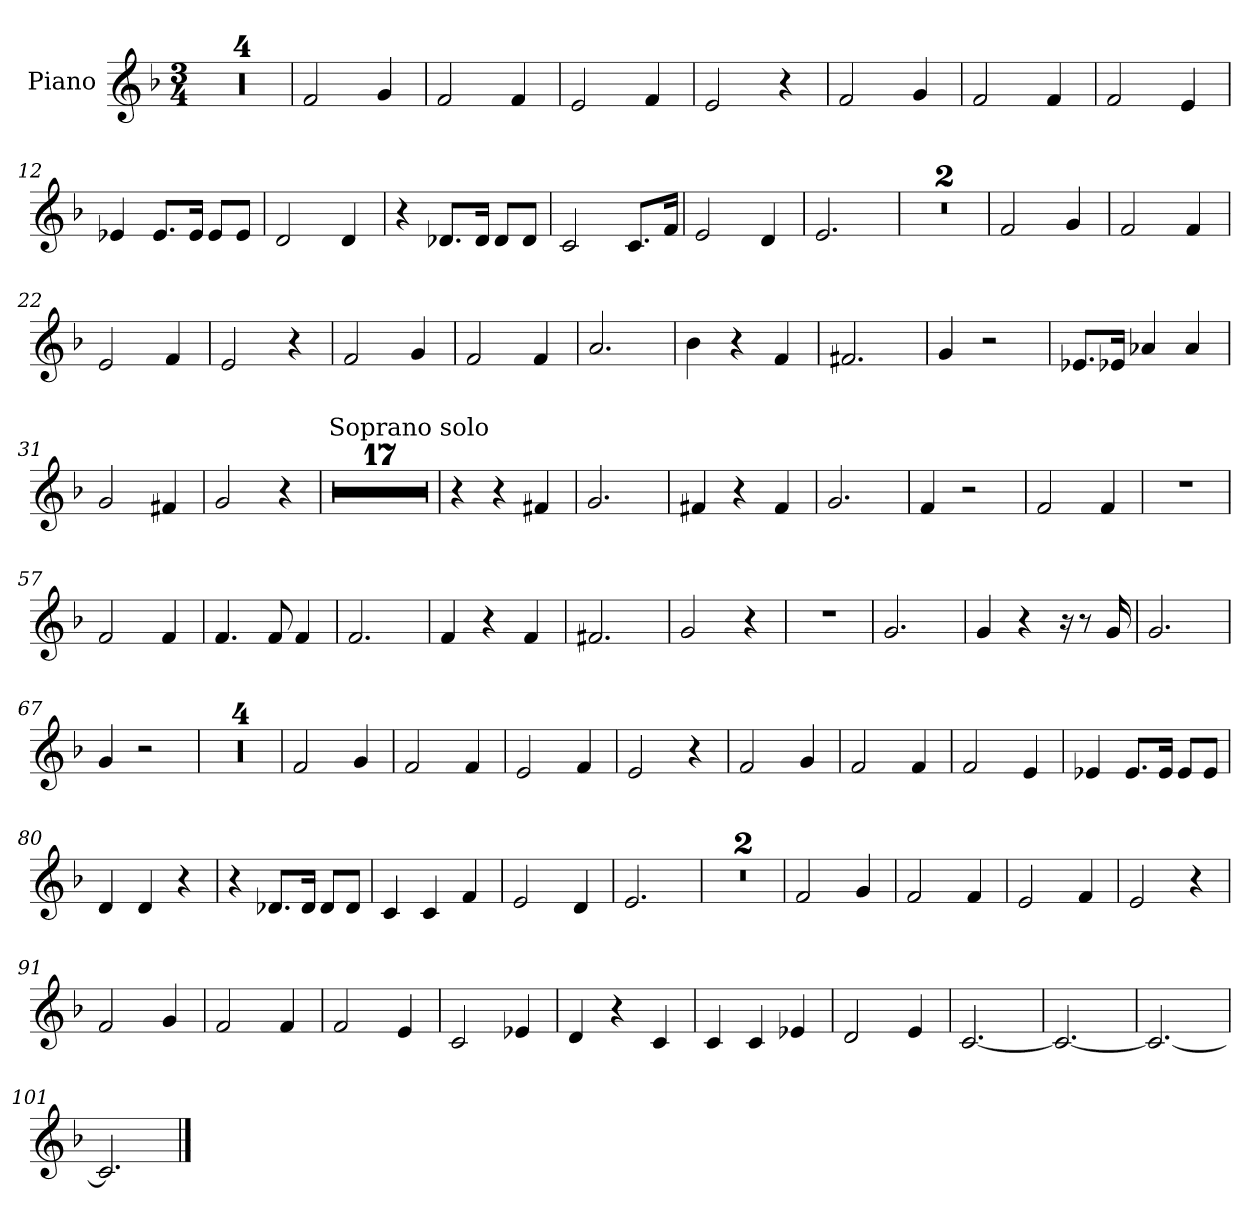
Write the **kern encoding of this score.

**kern
*part1
*staff1
*I"Piano
*I'Pno.
*clefG2
*k[b-]
*M3/4
=1
2.r
=2
2.r
=3
2.r
=4
2.r
=5
2f/
4g/
=6
2f/
4f/
=7
2e/
4f/
=8
2e/
4r
=9
2f/
4g/
=10
2f/
4f/
=11
2f/
4e/
=12
4e-X/
8.e-/L
16e-/Jk
8e-/L
8e-/J
=13
2d/
4d/
!!LO:LB:g=z
=14
4r
8.d-X/L
16d-/Jk
8d-/L
8d-/J
=15
2c/
8.c/L
16f/Jk
=16
2e/
4d/
=17
2.e/
=18
2.r
=19
2.r
=20
2f/
4g/
=21
2f/
4f/
=22
2e/
4f/
=23
2e/
4r
=24
2f/
4g/
=25
2f/
4f/
=26
2.a/
!!LO:LB:g=z
=27
4b-\
4r
4f/
=28
2.f#X/
=29
4g/
2r
=30
8.e-X/L
16e-X/Jk
4a-X/
4a-/
=31
2g/
4f#X/
=32
2g/
4r
=33
!LO:TX:a:t=Soprano solo
2.r
=34
2.r
=35
2.r
=36
2.r
=37
2.r
=38
2.r
=39
2.r
=40
2.r
=41
2.r
!!LO:LB:g=z
=42
2.r
=43
2.r
=44
2.r
=45
2.r
=46
2.r
=47
2.r
=48
2.r
=49
2.r
=50
4r
4r
4f#X/
=51
2.g/
=52
4f#X/
4r
4f#/
=53
2.g/
=54
4f/
2r
=55
2f/
4f/
=56
2.r
=57
2f/
4f/
!!LO:LB:g=z
=58
4.f/
8f/
4f/
=59
2.f/
=60
4f/
4r
4f/
=61
2.f#X/
=62
2g/
4r
=63
2.r
=64
2.g/
=65
4g/
4r
16r
8r
16g/
=66
2.g/
=67
4g/
2r
=68
2.r
=69
2.r
=70
2.r
=71
2.r
!!LO:LB:g=z
=72
2f/
4g/
=73
2f/
4f/
=74
2e/
4f/
=75
2e/
4r
=76
2f/
4g/
=77
2f/
4f/
=78
2f/
4e/
=79
4e-X/
8.e-/L
16e-/Jk
8e-/L
8e-/J
=80
4d/
4d/
4r
=81
4r
8.d-X/L
16d-/Jk
8d-/L
8d-/J
=82
4c/
4c/
4f/
!!LO:LB:g=z
=83
2e/
4d/
=84
2.e/
=85
2.r
=86
2.r
=87
2f/
4g/
=88
2f/
4f/
=89
2e/
4f/
=90
2e/
4r
=91
2f/
4g/
=92
2f/
4f/
=93
2f/
4e/
=94
2c/
4e-X/
=95
4d/
4r
4c/
=96
4c/
4c/
4e-X/
!!LO:LB:g=z
=97
2d/
4e/
=98
[2.c/
=99
2.c/_
=100
2.c/_
=101
2.c/]
==
*-
